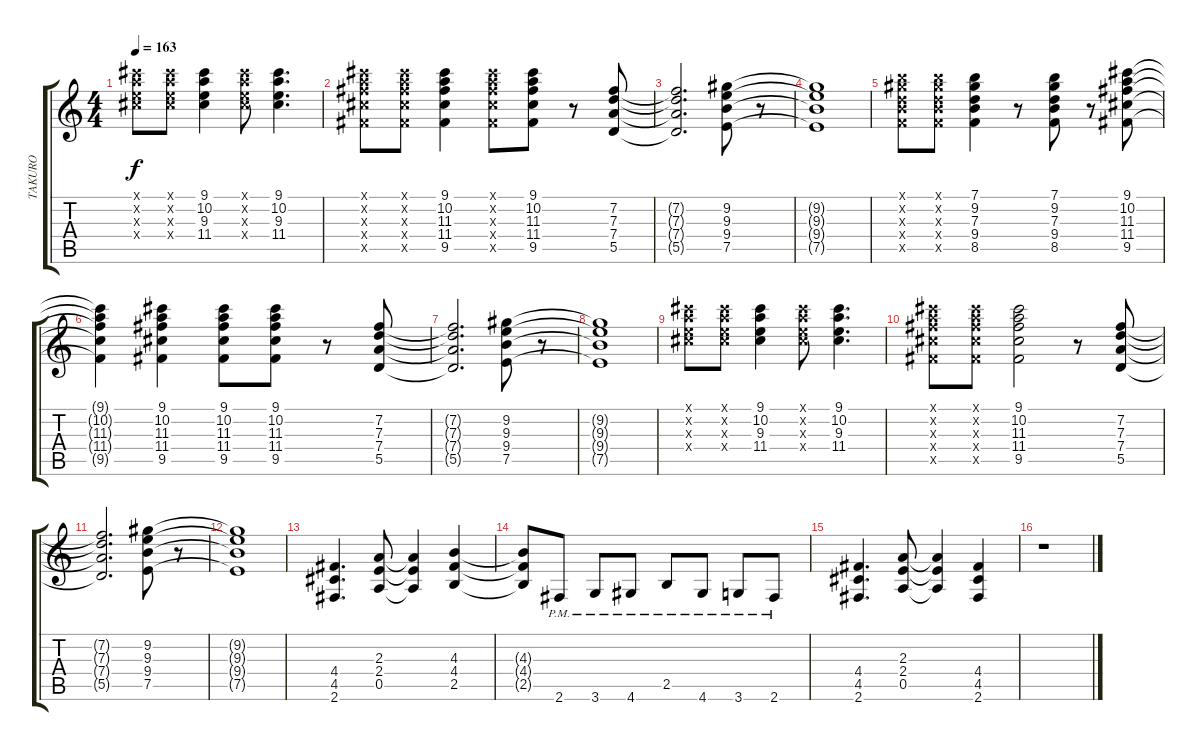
\track ("TAKURO" "TAKURO") {instrument overdrivenguitar}
\staff {score tabs}
\tuning (E4 B3 G3 D3 A2 E2) {hide}
\ts (4 4)
\tempo 163
\clef g2
\ks c
(9.1{x} 10.2{x} 9.3{x} 11.4{x}).8{dy f} (9.1{x} 10.2{x} 9.3{x} 11.4{x}).8 (9.1 10.2 9.3 11.4).4 (9.1{x} 10.2{x} 9.3{x} 11.4{x}).8 (9.1 10.2 9.3 11.4).4{d} |
(9.1{x} 10.2{x} 11.3{x} 11.4{x} 9.5{x}).8 (9.1{x} 10.2{x} 11.3{x} 11.4{x} 9.5{x}).8 (9.1 10.2 11.3 11.4 9.5).4 (9.1{x} 10.2{x} 11.3{x} 11.4{x} 9.5{x}).8 (9.1 10.2 11.3 11.4 9.5).8 r.8 (7.2 7.3 7.4 5.5).8 |
(7.2{t} 7.3{t} 7.4{t} 5.5{t}).2{d} (9.2 9.3 9.4 7.5).8 r.8 |
(9.2{t} 9.3{t} 9.4{t} 7.5{t}).1 |
(7.1{x} 9.2{x} 7.3{x} 9.4{x} 8.5{x}).8 (7.1{x} 9.2{x} 7.3{x} 9.4{x} 8.5{x}).8 (7.1 9.2 7.3 9.4 8.5).4 r.8 (7.1 9.2 7.3 9.4 8.5).8 r.8 (9.1 10.2 11.3 11.4 9.5).8 |
(9.1{t} 10.2{t} 11.3{t} 11.4{t} 9.5{t}).4 (9.1 10.2 11.3 11.4 9.5).4 (9.1 10.2 11.3 11.4 9.5).8 (9.1 10.2 11.3 11.4 9.5).8 r.8 (7.2 7.3 7.4 5.5).8 |
(7.2{t} 7.3{t} 7.4{t} 5.5{t}).2{d} (9.2 9.3 9.4 7.5).8 r.8 |
(9.2{t} 9.3{t} 9.4{t} 7.5{t}).1 |
(9.1{x} 10.2{x} 9.3{x} 11.4{x}).8 (9.1{x} 10.2{x} 9.3{x} 11.4{x}).8 (9.1 10.2 9.3 11.4).4 (9.1{x} 10.2{x} 9.3{x} 11.4{x}).8 (9.1 10.2 9.3 11.4).4{d} |
(9.1{x} 10.2{x} 11.3{x} 11.4{x} 9.5{x}).8 (9.1{x} 10.2{x} 11.3{x} 11.4{x} 9.5{x}).8 (9.1 10.2 11.3 11.4 9.5).2 r.8 (7.2 7.3 7.4 5.5).8 |
(7.2{t} 7.3{t} 7.4{t} 5.5{t}).2{d} (9.2 9.3 9.4 7.5).8 r.8 |
(9.2{t} 9.3{t} 9.4{t} 7.5{t}).1 |
(4.4 4.5 2.6).4{d} (2.3 2.4 0.5).8 (2.3{t} 2.4{t} 0.5{t}).4 (4.3 4.4 2.5).4 |
(4.3{t} 4.4{t} 2.5{t}).8 2.6{pm}.8 3.6{pm}.8 4.6{pm}.8 2.5{pm}.8 4.6{pm}.8 3.6{pm}.8 2.6{pm}.8 |
(4.4 4.5 2.6).4{d} (2.3 2.4 0.5).8 (2.3{t} 2.4{t} 0.5{t}).4 (4.4 4.5 2.6).4 |
r.1
